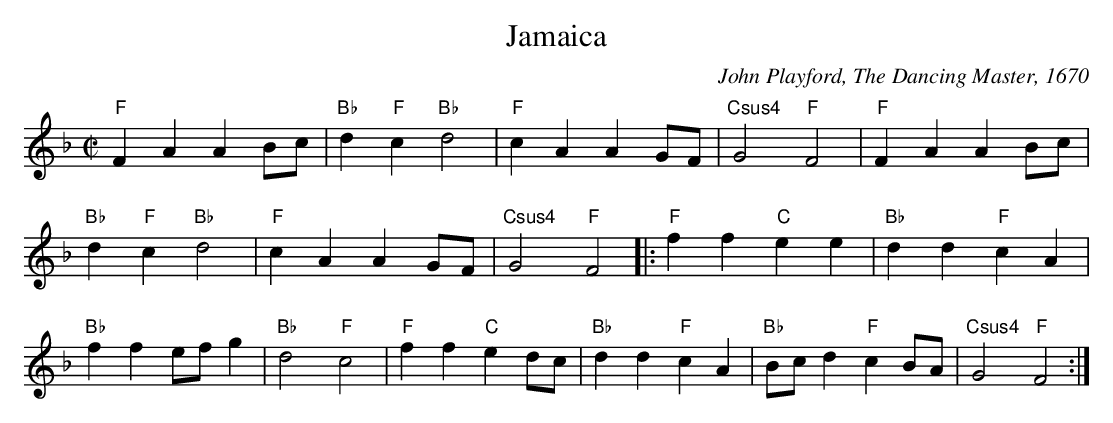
X:1
T:Jamaica
C:John Playford, The Dancing Master, 1670
M:C|
L:1/4
K:F major
"F"FA AB/c/ | "Bb"d"F"c "Bb"d2 | "F"cA AG/F/ | "Csus4"G2 "F"F2 | "F"FA AB/c/ | "Bb"d"F"c "Bb"d2 |
"F"cA AG/F/ | "Csus4"G2 "F"F2 |:
"F"ff "C"ee | "Bb"dd "F"cA | "Bb"ff e/f/g | "Bb"d2 "F"c2 |
"F"ff "C"ed/c/ | "Bb"dd "F"cA | "Bb"B/c/d "F"cB/A/ | "Csus4"G2 "F"F2 :|
